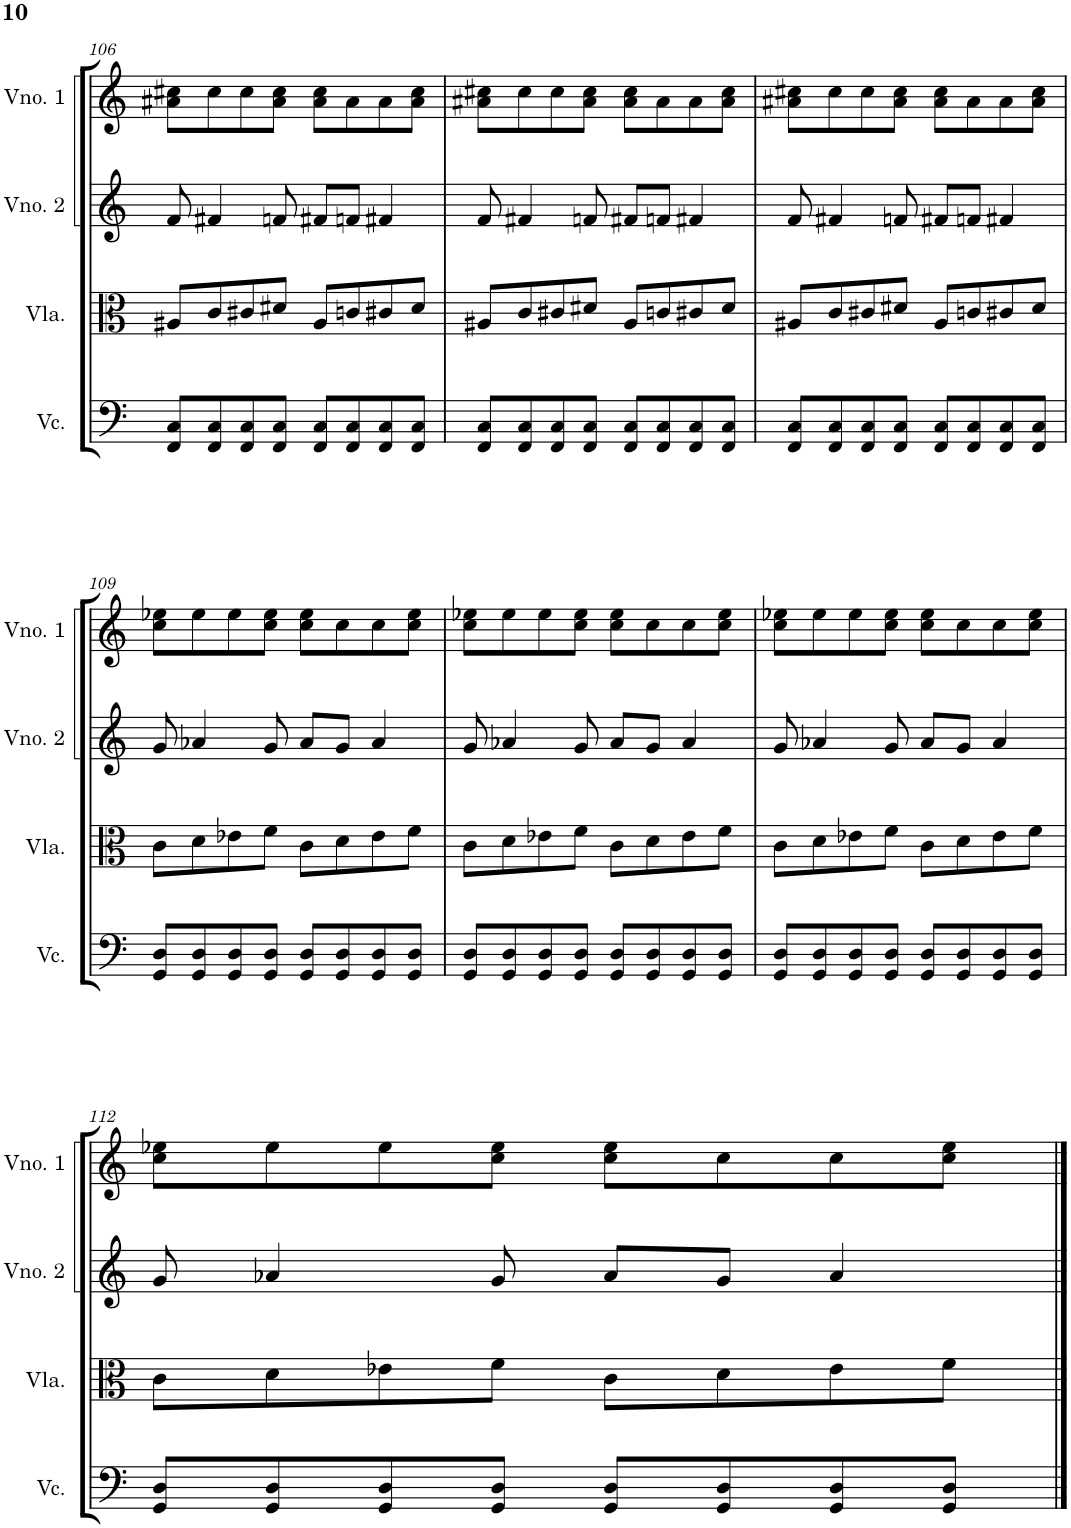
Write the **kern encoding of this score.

**kern	**kern	**kern	**kern
*part4	*part3	*part2	*part1
*staff4	*staff3	*staff2	*staff1
*I"Violoncelo	*I"Viola	*I"Violino 2	*I"Violino 1
*I'Vc.	*I'Vla.	*I'Vno. 2	*I'Vno. 1
!!LO:PB:g=z
*clefF4	*clefC3	*clefG2	*clefG2
*k[]	*k[]	*k[]	*k[]
*M4/4	*M4/4	*M4/4	*M4/4
=106	=106	=106	=106
8FF/ 8C/L	8A#X/L	8f/	8a#X\ 8cc#X\L
8FF/ 8C/	8c/	4f#X/	8cc#\
8FF/ 8C/	8c#X/	.	8cc#\
8FF/ 8C/J	8d#X/J	8fn/	8a#\ 8cc#\J
8FF/ 8C/L	8A#/L	8f#X/L	8a#\ 8cc#\L
8FF/ 8C/	8cn/	8fn/J	8a#\
8FF/ 8C/	8c#X/	4f#X/	8a#\
8FF/ 8C/J	8d#/J	.	8a#\ 8cc#\J
=107	=107	=107	=107
8FF/ 8C/L	8A#X/L	8f/	8a#X\ 8cc#X\L
8FF/ 8C/	8c/	4f#X/	8cc#\
8FF/ 8C/	8c#X/	.	8cc#\
8FF/ 8C/J	8d#X/J	8fn/	8a#\ 8cc#\J
8FF/ 8C/L	8A#/L	8f#X/L	8a#\ 8cc#\L
8FF/ 8C/	8cn/	8fn/J	8a#\
8FF/ 8C/	8c#X/	4f#X/	8a#\
8FF/ 8C/J	8d#/J	.	8a#\ 8cc#\J
=108	=108	=108	=108
8FF/ 8C/L	8A#X/L	8f/	8a#X\ 8cc#X\L
8FF/ 8C/	8c/	4f#X/	8cc#\
8FF/ 8C/	8c#X/	.	8cc#\
8FF/ 8C/J	8d#X/J	8fn/	8a#\ 8cc#\J
8FF/ 8C/L	8A#/L	8f#X/L	8a#\ 8cc#\L
8FF/ 8C/	8cn/	8fn/J	8a#\
8FF/ 8C/	8c#X/	4f#X/	8a#\
8FF/ 8C/J	8d#/J	.	8a#\ 8cc#\J
!!LO:LB:g=z
=109	=109	=109	=109
8GG/ 8D/L	8c\L	8g/	8cc\ 8ee-X\L
8GG/ 8D/	8d\	4a-X/	8ee-\
8GG/ 8D/	8e-X\	.	8ee-\
8GG/ 8D/J	8f\J	8g/	8cc\ 8ee-\J
8GG/ 8D/L	8c\L	8a-/L	8cc\ 8ee-\L
8GG/ 8D/	8d\	8g/J	8cc\
8GG/ 8D/	8e-\	4a-/	8cc\
8GG/ 8D/J	8f\J	.	8cc\ 8ee-\J
=110	=110	=110	=110
8GG/ 8D/L	8c\L	8g/	8cc\ 8ee-X\L
8GG/ 8D/	8d\	4a-X/	8ee-\
8GG/ 8D/	8e-X\	.	8ee-\
8GG/ 8D/J	8f\J	8g/	8cc\ 8ee-\J
8GG/ 8D/L	8c\L	8a-/L	8cc\ 8ee-\L
8GG/ 8D/	8d\	8g/J	8cc\
8GG/ 8D/	8e-\	4a-/	8cc\
8GG/ 8D/J	8f\J	.	8cc\ 8ee-\J
=111	=111	=111	=111
8GG/ 8D/L	8c\L	8g/	8cc\ 8ee-X\L
8GG/ 8D/	8d\	4a-X/	8ee-\
8GG/ 8D/	8e-X\	.	8ee-\
8GG/ 8D/J	8f\J	8g/	8cc\ 8ee-\J
8GG/ 8D/L	8c\L	8a-/L	8cc\ 8ee-\L
8GG/ 8D/	8d\	8g/J	8cc\
8GG/ 8D/	8e-\	4a-/	8cc\
8GG/ 8D/J	8f\J	.	8cc\ 8ee-\J
!!LO:LB:g=z
=112	=112	=112	=112
8GG/ 8D/L	8c\L	8g/	8cc\ 8ee-X\L
8GG/ 8D/	8d\	4a-X/	8ee-\
8GG/ 8D/	8e-X\	.	8ee-\
8GG/ 8D/J	8f\J	8g/	8cc\ 8ee-\J
8GG/ 8D/L	8c\L	8a-/L	8cc\ 8ee-\L
8GG/ 8D/	8d\	8g/J	8cc\
8GG/ 8D/	8e-\	4a-/	8cc\
8GG/ 8D/J	8f\J	.	8cc\ 8ee-\J
==	==	==	==
*-	*-	*-	*-
